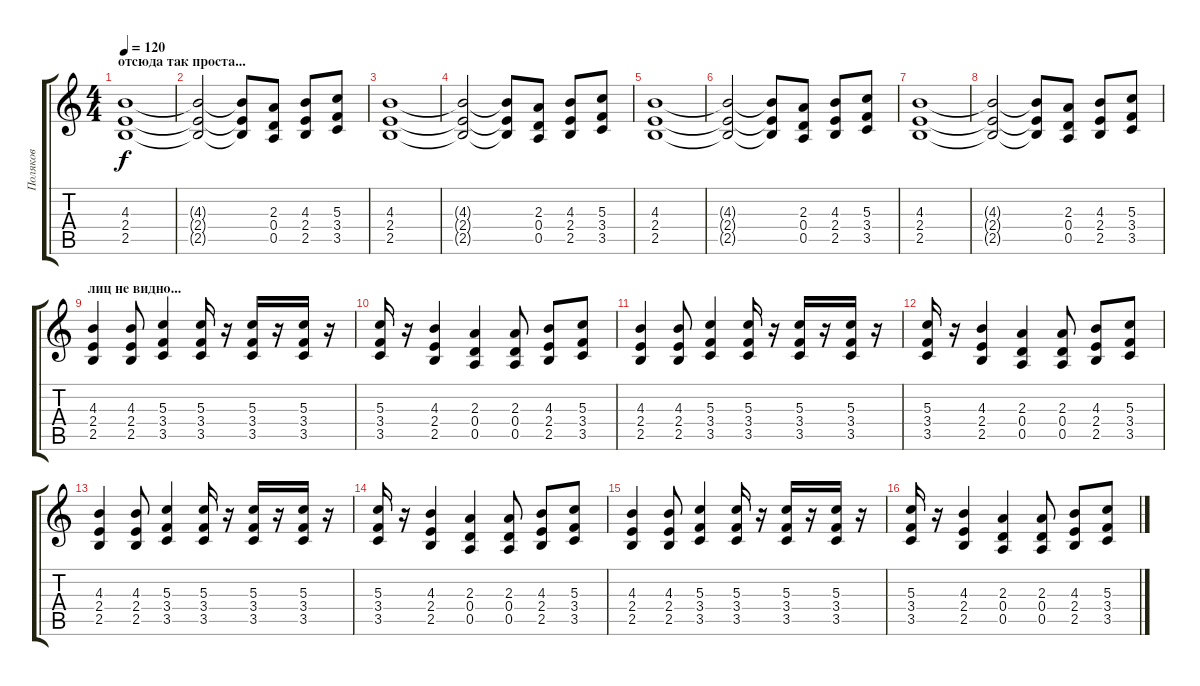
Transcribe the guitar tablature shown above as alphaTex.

\track ("Поляков" "Поляков") {instrument distortionguitar}
\staff {score tabs}
\tuning (E4 B3 G3 D3 A2 E2) {hide}
\ts (4 4)
\section ("" "отсюда так проста...")
\tempo 120
\clef g2
\ks c
(4.3 2.4 2.5).1{dy f} |
(4.3{t} 2.4{t} 2.5{t}).2 (4.3{t} 2.4{t} 2.5{t}).8 (2.3 0.4 0.5).8 (4.3 2.4 2.5).8 (5.3 3.4 3.5).8 |
(4.3 2.4 2.5).1 |
(4.3{t} 2.4{t} 2.5{t}).2 (4.3{t} 2.4{t} 2.5{t}).8 (2.3 0.4 0.5).8 (4.3 2.4 2.5).8 (5.3 3.4 3.5).8 |
(4.3 2.4 2.5).1 |
(4.3{t} 2.4{t} 2.5{t}).2 (4.3{t} 2.4{t} 2.5{t}).8 (2.3 0.4 0.5).8 (4.3 2.4 2.5).8 (5.3 3.4 3.5).8 |
(4.3 2.4 2.5).1 |
(4.3{t} 2.4{t} 2.5{t}).2 (4.3{t} 2.4{t} 2.5{t}).8 (2.3 0.4 0.5).8 (4.3 2.4 2.5).8 (5.3 3.4 3.5).8 |
\section ("" "лиц не видно...")
(4.3 2.4 2.5).4 (4.3 2.4 2.5).8 (5.3 3.4 3.5).4 (5.3 3.4 3.5).16 r.16 (5.3 3.4 3.5).16 r.16 (5.3 3.4 3.5).16 r.16 |
(5.3 3.4 3.5).16 r.16 (4.3 2.4 2.5).4 (2.3 0.4 0.5).4 (2.3 0.4 0.5).8 (4.3 2.4 2.5).8 (5.3 3.4 3.5).8 |
(4.3 2.4 2.5).4 (4.3 2.4 2.5).8 (5.3 3.4 3.5).4 (5.3 3.4 3.5).16 r.16 (5.3 3.4 3.5).16 r.16 (5.3 3.4 3.5).16 r.16 |
(5.3 3.4 3.5).16 r.16 (4.3 2.4 2.5).4 (2.3 0.4 0.5).4 (2.3 0.4 0.5).8 (4.3 2.4 2.5).8 (5.3 3.4 3.5).8 |
(4.3 2.4 2.5).4 (4.3 2.4 2.5).8 (5.3 3.4 3.5).4 (5.3 3.4 3.5).16 r.16 (5.3 3.4 3.5).16 r.16 (5.3 3.4 3.5).16 r.16 |
(5.3 3.4 3.5).16 r.16 (4.3 2.4 2.5).4 (2.3 0.4 0.5).4 (2.3 0.4 0.5).8 (4.3 2.4 2.5).8 (5.3 3.4 3.5).8 |
(4.3 2.4 2.5).4 (4.3 2.4 2.5).8 (5.3 3.4 3.5).4 (5.3 3.4 3.5).16 r.16 (5.3 3.4 3.5).16 r.16 (5.3 3.4 3.5).16 r.16 |
(5.3 3.4 3.5).16 r.16 (4.3 2.4 2.5).4 (2.3 0.4 0.5).4 (2.3 0.4 0.5).8 (4.3 2.4 2.5).8 (5.3 3.4 3.5).8
